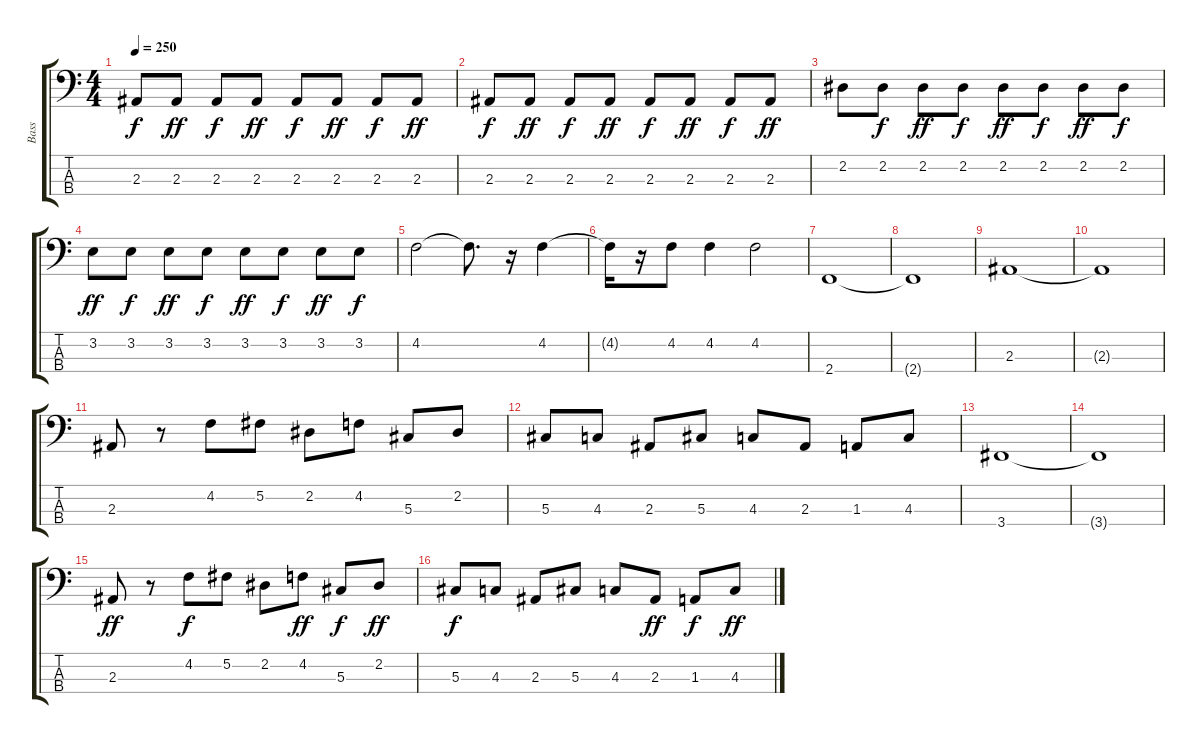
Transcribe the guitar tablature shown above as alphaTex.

\track ("Bass" "Bass") {instrument electricbasspick}
\staff {score tabs}
\tuning (Gb2 Db2 Ab1 Eb1) {hide}
\ts (4 4)
\tempo 250
\clef f4
\ks c
2.3.8{dy f} 2.3.8{dy ff} 2.3.8{dy f} 2.3.8{dy ff} 2.3.8{dy f} 2.3.8{dy ff} 2.3.8{dy f} 2.3.8{dy ff} |
2.3.8{dy f} 2.3.8{dy ff} 2.3.8{dy f} 2.3.8{dy ff} 2.3.8{dy f} 2.3.8{dy ff} 2.3.8{dy f} 2.3.8{dy ff} |
2.2.8 2.2.8{dy f} 2.2.8{dy ff} 2.2.8{dy f} 2.2.8{dy ff} 2.2.8{dy f} 2.2.8{dy ff} 2.2.8{dy f} |
3.2.8{dy ff} 3.2.8{dy f} 3.2.8{dy ff} 3.2.8{dy f} 3.2.8{dy ff} 3.2.8{dy f} 3.2.8{dy ff} 3.2.8{dy f} |
4.2.2 4.2{t}.8{d} r.16 4.2.4 |
4.2{t}.16 r.16 4.2.8 4.2.4 4.2.2 |
2.4.1 |
2.4{t}.1 |
2.3.1 |
2.3{t}.1 |
2.3.8 r.8 4.2.8 5.2.8 2.2.8 4.2.8 5.3.8 2.2.8 |
5.3.8 4.3.8 2.3.8 5.3.8 4.3.8 2.3.8 1.3.8 4.3.8 |
3.4.1 |
3.4{t}.1 |
2.3.8{dy ff} r.8 4.2.8{dy f} 5.2.8 2.2.8 4.2.8{dy ff} 5.3.8{dy f} 2.2.8{dy ff} |
5.3.8{dy f} 4.3.8 2.3.8 5.3.8 4.3.8 2.3.8{dy ff} 1.3.8{dy f} 4.3.8{dy ff}
